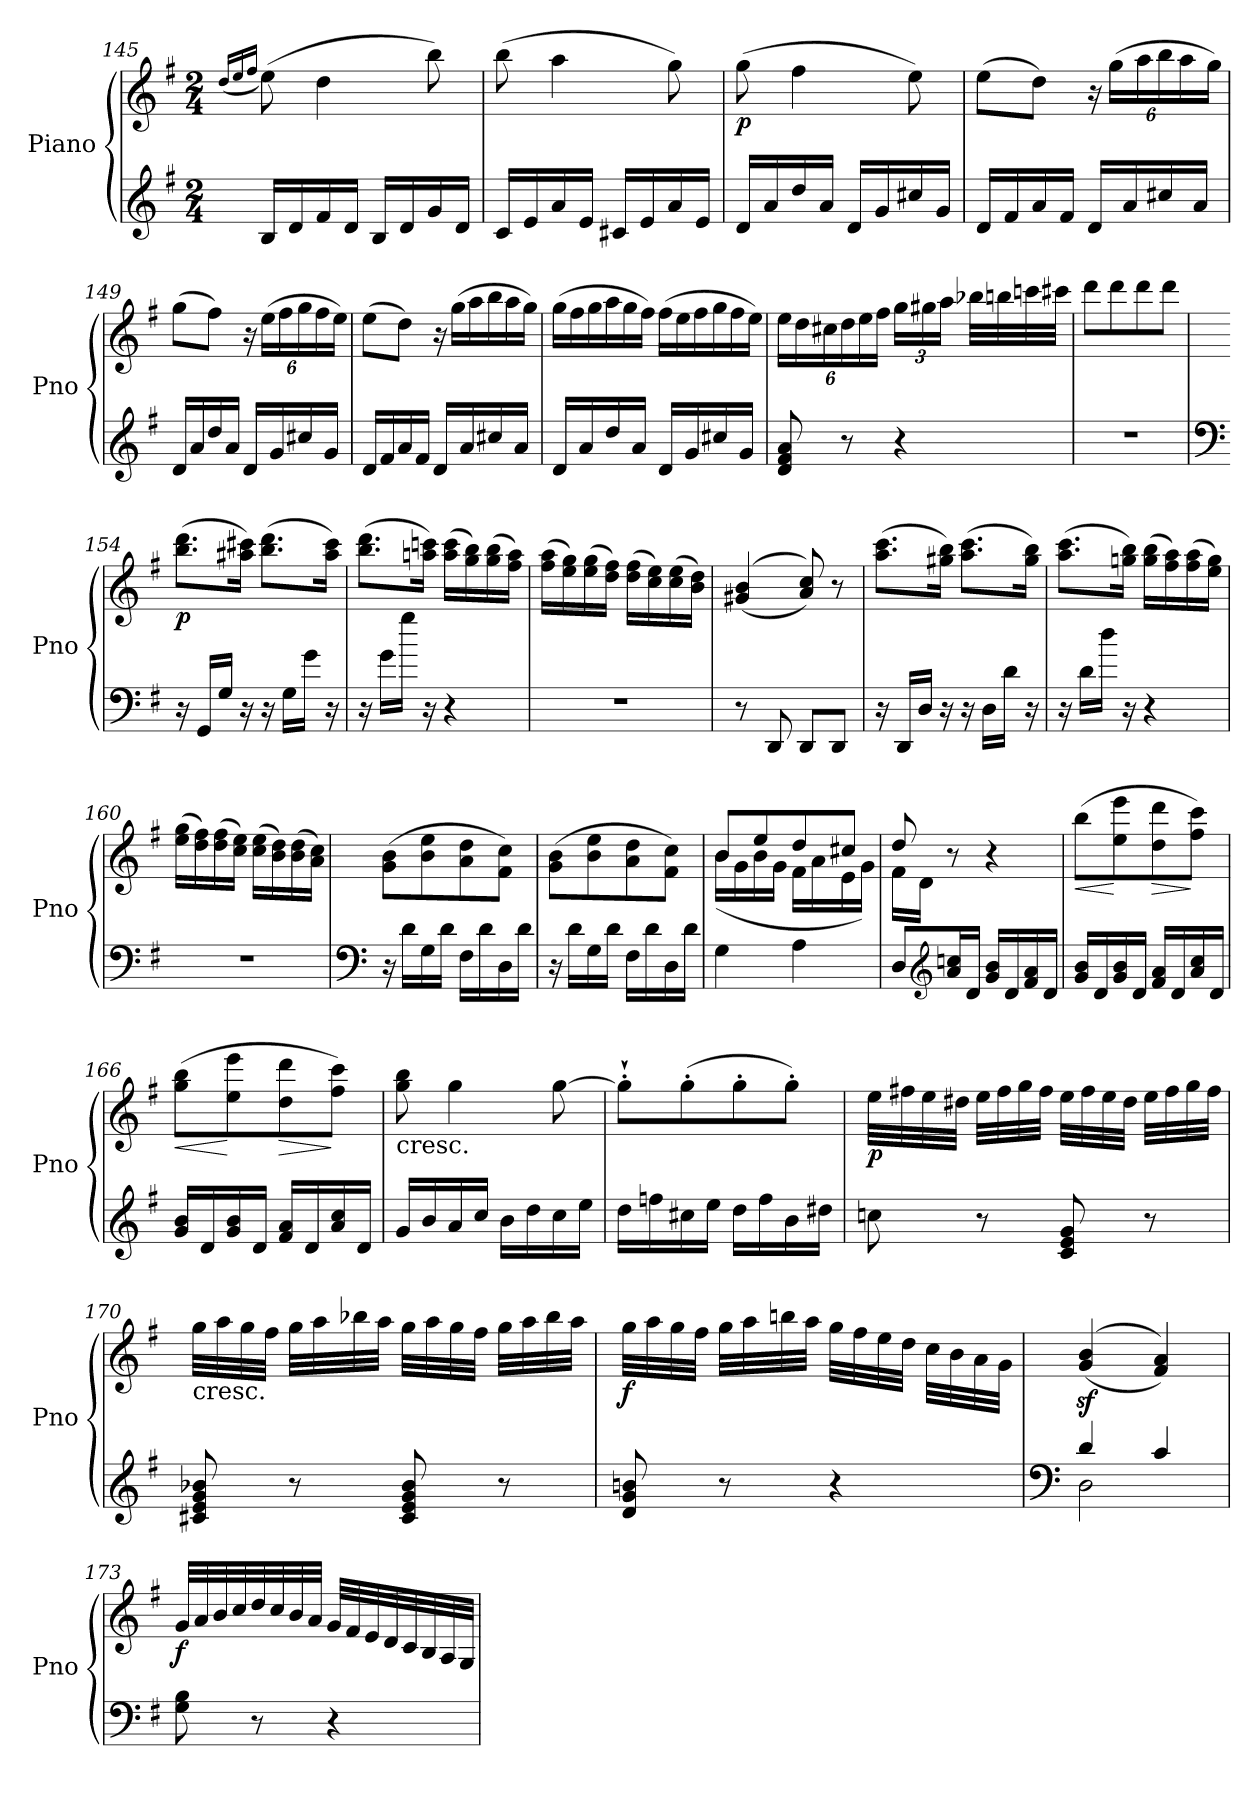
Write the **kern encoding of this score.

**kern	**kern	**dynam
*part1	*part1	*part1
*staff2	*staff1	*staff1/2
*I"Piano	*	*
*I'Pno	*	*
!!LO:LB:g=z
*clefG2	*clefG2	*
*k[f#]	*k[f#]	*
*G:	*G:	*
*M2/4	*M2/4	*
=145	=145	=145
.	(<16qdd/LL	.
.	16qee/	.
.	16qff#/JJ	.
16B/LL	(>8ee\)	.
16d/	.	.
16f#/	4dd\	.
16d/JJ	.	.
16B/LL	.	.
16d/	.	.
16g/	8bb\)	.
16d/JJ	.	.
=146	=146	=146
16c/LL	(>8bb\	.
16e/	.	.
16a/	4aa\	.
16e/JJ	.	.
16c#X/LL	.	.
16e/	.	.
16a/	8gg\)	.
16e/JJ	.	.
=147	=147	=147
!	!	!LO:DY:b
16d/LL	(>8gg\	p
16a/	.	.
16dd/	4ff#\	.
16a/JJ	.	.
16d/LL	.	.
16g/	.	.
16cc#X/	8ee\)	.
16g/JJ	.	.
=148	=148	=148
16d/LL	(>8ee\L	.
16f#/	.	.
16a/	8dd\J)	.
16f#/JJ	.	.
*	*Xbrackettup	*
16d/LL	24r	.
.	(>24gg\LL	.
16a/	.	.
.	24aa\	.
16cc#X/	24bb\	.
.	24aa\	.
16a/JJ	.	.
.	24gg\JJ)	.
!!LO:LB:g=z
=149	=149	=149
16d/LL	(>8gg\L	.
16a/	.	.
16dd/	8ff#\J)	.
16a/JJ	.	.
16d/LL	24r	.
.	(>24ee\LL	.
16g/	.	.
.	24ff#\	.
16cc#X/	24gg\	.
.	24ff#\	.
16g/JJ	.	.
.	24ee\JJ)	.
=150	=150	=150
16d/LL	(>8ee\L	.
16f#/	.	.
16a/	8dd\J)	.
16f#/JJ	.	.
*	*Xtuplet	*
16d/LL	24r	.
.	(>24gg\LL	.
16a/	.	.
.	24aa\	.
16cc#X/	24bb\	.
.	24aa\	.
16a/JJ	.	.
.	24gg\JJ)	.
=151	=151	=151
16d/LL	(>24gg\LL	.
.	24ff#\	.
16a/	.	.
.	24gg\	.
16dd/	24aa\	.
.	24gg\	.
16a/JJ	.	.
.	24ff#\JJ)	.
16d/LL	(>24ff#\LL	.
.	24ee\	.
16g/	.	.
.	24ff#\	.
16cc#X/	24gg\	.
.	24ff#\	.
16g/JJ	.	.
.	24ee\JJ)	.
!!LO:LB:g=z
=152	=152	=152
*	*tuplet	*
8d/ 8f#/ 8a/	24ee\LL	.
.	24dd\	.
.	24cc#X\	.
8r	24dd\	.
.	24ee\	.
.	24ff#\JJ	.
4r	24gg\LL	.
.	24gg#X\	.
.	24aa\JJ	.
.	32bb-X\LLL	.
.	32bbn\	.
.	32cccn\	.
.	32ccc#X\JJJ	.
=153	=153	=153
2r	8ddd\L	.
.	8ddd\	.
.	8ddd\	.
.	8ddd\J	.
=154	=154	=154
*clefF4	*	*
!	!	!LO:DY:b
16r	(>8.bb\ 8.ddd\L	p
16GG/LL	.	.
16G/JJ	.	.
16r	16aa#X\ 16ccc#X\Jk)	.
16r	(>8.bb\ 8.ddd\L	.
16G\LL	.	.
16g\JJ	.	.
16r	16aa#\ 16ccc#\Jk)	.
=155	=155	=155
16r	(>8.bb\ 8.ddd\L	.
16g\LL	.	.
16gg\JJ	.	.
16r	16aan\ 16cccn\Jk)	.
4r	(>16aa\ 16ccc\LL	.
.	16gg\ 16bb\)	.
.	(>16gg\ 16bb\	.
.	16ff#\ 16aa\JJ)	.
!!LO:PB:g=z
=156	=156	=156
2r	(>16ff#\ 16aa\LL	.
.	16ee\ 16gg\)	.
.	(>16ee\ 16gg\	.
.	16dd\ 16ff#\JJ)	.
.	(>16dd\ 16ff#\LL	.
.	16cc\ 16ee\)	.
.	(>16cc\ 16ee\	.
.	16b\ 16dd\JJ)	.
=157	=157	=157
8r	(<(<4g#X/ 4b/	.
8DD/	.	.
8DD/L	8a/ 8cc/))	.
8DD/J	8r	.
=158	=158	=158
16r	(>8.aa\ 8.ccc\L	.
16DD/LL	.	.
16D/JJ	.	.
16r	16gg#X\ 16bb\Jk)	.
16r	(>8.aa\ 8.ccc\L	.
16D\LL	.	.
16d\JJ	.	.
16r	16gg#\ 16bb\Jk)	.
=159	=159	=159
16r	(>8.aa\ 8.ccc\L	.
16d\LL	.	.
16dd\JJ	.	.
16r	16ggn\ 16bb\Jk)	.
4r	(>16gg\ 16bb\LL	.
.	16ff#\ 16aa\)	.
.	(>16ff#\ 16aa\	.
.	16ee\ 16gg\JJ)	.
=160	=160	=160
2r	(>16ee\ 16gg\LL	.
.	16dd\ 16ff#\)	.
.	(>16dd\ 16ff#\	.
.	16cc\ 16ee\JJ)	.
.	(>16cc\ 16ee\LL	.
.	16b\ 16dd\)	.
.	(>16b\ 16dd\	.
.	16a\ 16cc\JJ)	.
!!LO:LB:g=z
=161	=161	=161
*clefF4	*	*
16r	(>8g\ 8b\L	.
16d\LL	.	.
16G\	8b\ 8ee\	.
16d\JJ	.	.
16F#\LL	8a\ 8dd\	.
16d\	.	.
16D\	8f#\ 8cc\J)	.
16d\JJ	.	.
=162	=162	=162
16r	(>8g\ 8b\L	.
16d\LL	.	.
16G\	8b\ 8ee\	.
16d\JJ	.	.
16F#\LL	8a\ 8dd\	.
16d\	.	.
16D\	8f#\ 8cc\J)	.
16d\JJ	.	.
=163	=163	=163
*	*^	*
4G\	8b/L	(<16b\LL	.
.	.	16g\	.
.	8ee/	16b\	.
.	.	16g\JJ	.
4A\	8dd/	16f#\LL	.
.	.	16a\	.
.	8cc#X/J	16e\	.
.	.	16g\JJ)	.
=164	=164	=164	=164
8D/L	8dd/	16f#\LL	.
.	.	16d\JJ	.
*clefG2	*	*	*
16a/ 16ccn/L	8r	4.ryy	.
16d/JJ	.	.	.
16g/ 16b/LL	4r	.	.
16d/	.	.	.
16f#/ 16a/	.	.	.
16d/JJ	.	.	.
*	*v	*v	*
=165	=165	=165
!	!	!LO:HP:b
16g/ 16b/LL	(>8bb\L	<
16d/	.	.
16g/ 16b/	8ee\ 8eee\	[
16d/JJ	.	.
!	!	!LO:HP:b
16f#/ 16a/LL	8dd\ 8ddd\	>
16d/	.	.
16a/ 16cc/	8ff#\ 8ccc\J)	]
16d/JJ	.	.
!!LO:LB:g=z
=166	=166	=166
!	!	!LO:HP:b
16g/ 16b/LL	(>8gg\ 8bb\L	<
16d/	.	.
16g/ 16b/	8ee\ 8eee\	[
16d/JJ	.	.
!	!	!LO:HP:b
16f#/ 16a/LL	8dd\ 8ddd\	>
16d/	.	.
16a/ 16cc/	8ff#\ 8ccc\J)	]
16d/JJ	.	.
=167	=167	=167
!	!LO:TX:b:t=cresc.	!
16g/LL	8gg\ 8bb\	.
16b/	.	.
16a/	4gg\	.
16cc/JJ	.	.
16b\LL	.	.
16dd\	.	.
16cc\	[8gg\	.
16ee\JJ	.	.
=168	=168	=168
16dd\LL	8gg'`\L]	.
16ffn\	.	.
16cc#X\	(>8gg'\	.
16ee\JJ	.	.
16dd\LL	8gg'\	.
16ff\	.	.
16b\	8gg'\J)	.
16dd#X\JJ	.	.
=169	=169	=169
!	!	!LO:DY:b
8ccn\	32ee\LLL	p
.	32ff#X\	.
.	32ee\	.
.	32dd#X\JJJ	.
8r	32ee\LLL	.
.	32ff#\	.
.	32gg\	.
.	32ff#\JJJ	.
8c/ 8e/ 8g/	32ee\LLL	.
.	32ff#\	.
.	32ee\	.
.	32dd#\JJJ	.
8r	32ee\LLL	.
.	32ff#\	.
.	32gg\	.
.	32ff#\JJJ	.
!!LO:LB:g=z
=170	=170	=170
!	!LO:TX:b:t=cresc.	!
8c#X/ 8e/ 8g/ 8b-X/	32gg\LLL	.
.	32aa\	.
.	32gg\	.
.	32ff#\JJJ	.
8r	32gg\LLL	.
.	32aa\	.
.	32bb-X\	.
.	32aa\JJJ	.
8c#/ 8e/ 8g/ 8b-/	32gg\LLL	.
.	32aa\	.
.	32gg\	.
.	32ff#\JJJ	.
8r	32gg\LLL	.
.	32aa\	.
.	32bb-\	.
.	32aa\JJJ	.
=171	=171	=171
!	!	!LO:DY:b
8d/ 8g/ 8bn/	32gg\LLL	f
.	32aa\	.
.	32gg\	.
.	32ff#\JJJ	.
8r	32gg\LLL	.
.	32aa\	.
.	32bbn\	.
.	32aa\JJJ	.
4r	32gg\LLL	.
.	32ff#\	.
.	32ee\	.
.	32dd\JJJ	.
.	32cc\LLL	.
.	32b\	.
.	32a\	.
.	32g\JJJ	.
=172	=172	=172
*clefF4	*	*
*^	*	*
4d/	2D\	(<(<4g/z< 4b/z<	.
4c/	.	4f#/ 4a/))	.
*v	*v	*	*
!!LO:LB:g=z
=173	=173	=173
!	!	!LO:DY:b
8G\ 8B\	32g/LLL	f
.	32a/	.
.	32b/	.
.	32cc/	.
8r	32dd/	.
.	32cc/	.
.	32b/	.
.	32a/JJJ	.
4r	32g/LLL	.
.	32f#/	.
.	32e/	.
.	32d/	.
.	32c/	.
.	32B/	.
.	32A/	.
.	32G/JJJ	.
=	=	=
*-	*-	*-
